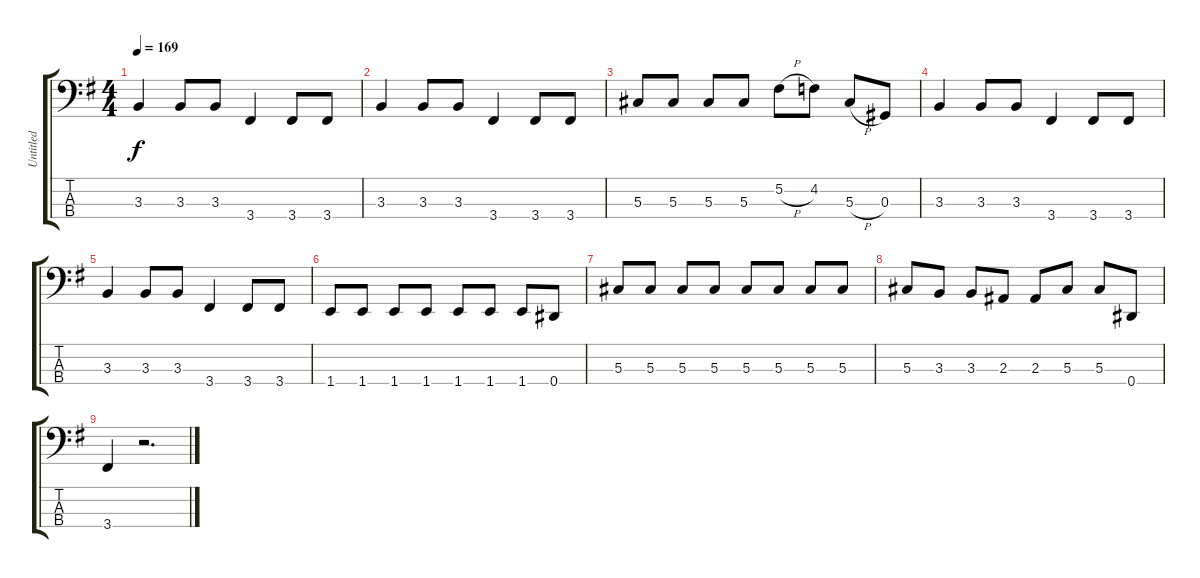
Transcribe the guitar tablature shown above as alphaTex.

\track ("Untitled" "Untitled") {instrument electricbasspick}
\staff {score tabs}
\tuning (Gb2 Db2 Ab1 Eb1) {hide}
\ts (4 4)
\tempo 169
\clef f4
\ks g
3.3.4{dy f} 3.3.8 3.3.8 3.4.4 3.4.8 3.4.8 |
3.3.4 3.3.8 3.3.8 3.4.4 3.4.8 3.4.8 |
5.3.8 5.3.8 5.3.8 5.3.8 5.2{h}.8 4.2.8 5.3{h}.8 0.3.8 |
3.3.4 3.3.8 3.3.8 3.4.4 3.4.8 3.4.8 |
3.3.4 3.3.8 3.3.8 3.4.4 3.4.8 3.4.8 |
1.4.8 1.4.8 1.4.8 1.4.8 1.4.8 1.4.8 1.4.8 0.4.8 |
5.3.8 5.3.8 5.3.8 5.3.8 5.3.8 5.3.8 5.3.8 5.3.8 |
5.3.8 3.3.8 3.3.8 2.3.8 2.3.8 5.3.8 5.3.8 0.4.8 |
3.4.4 r.2{d}
